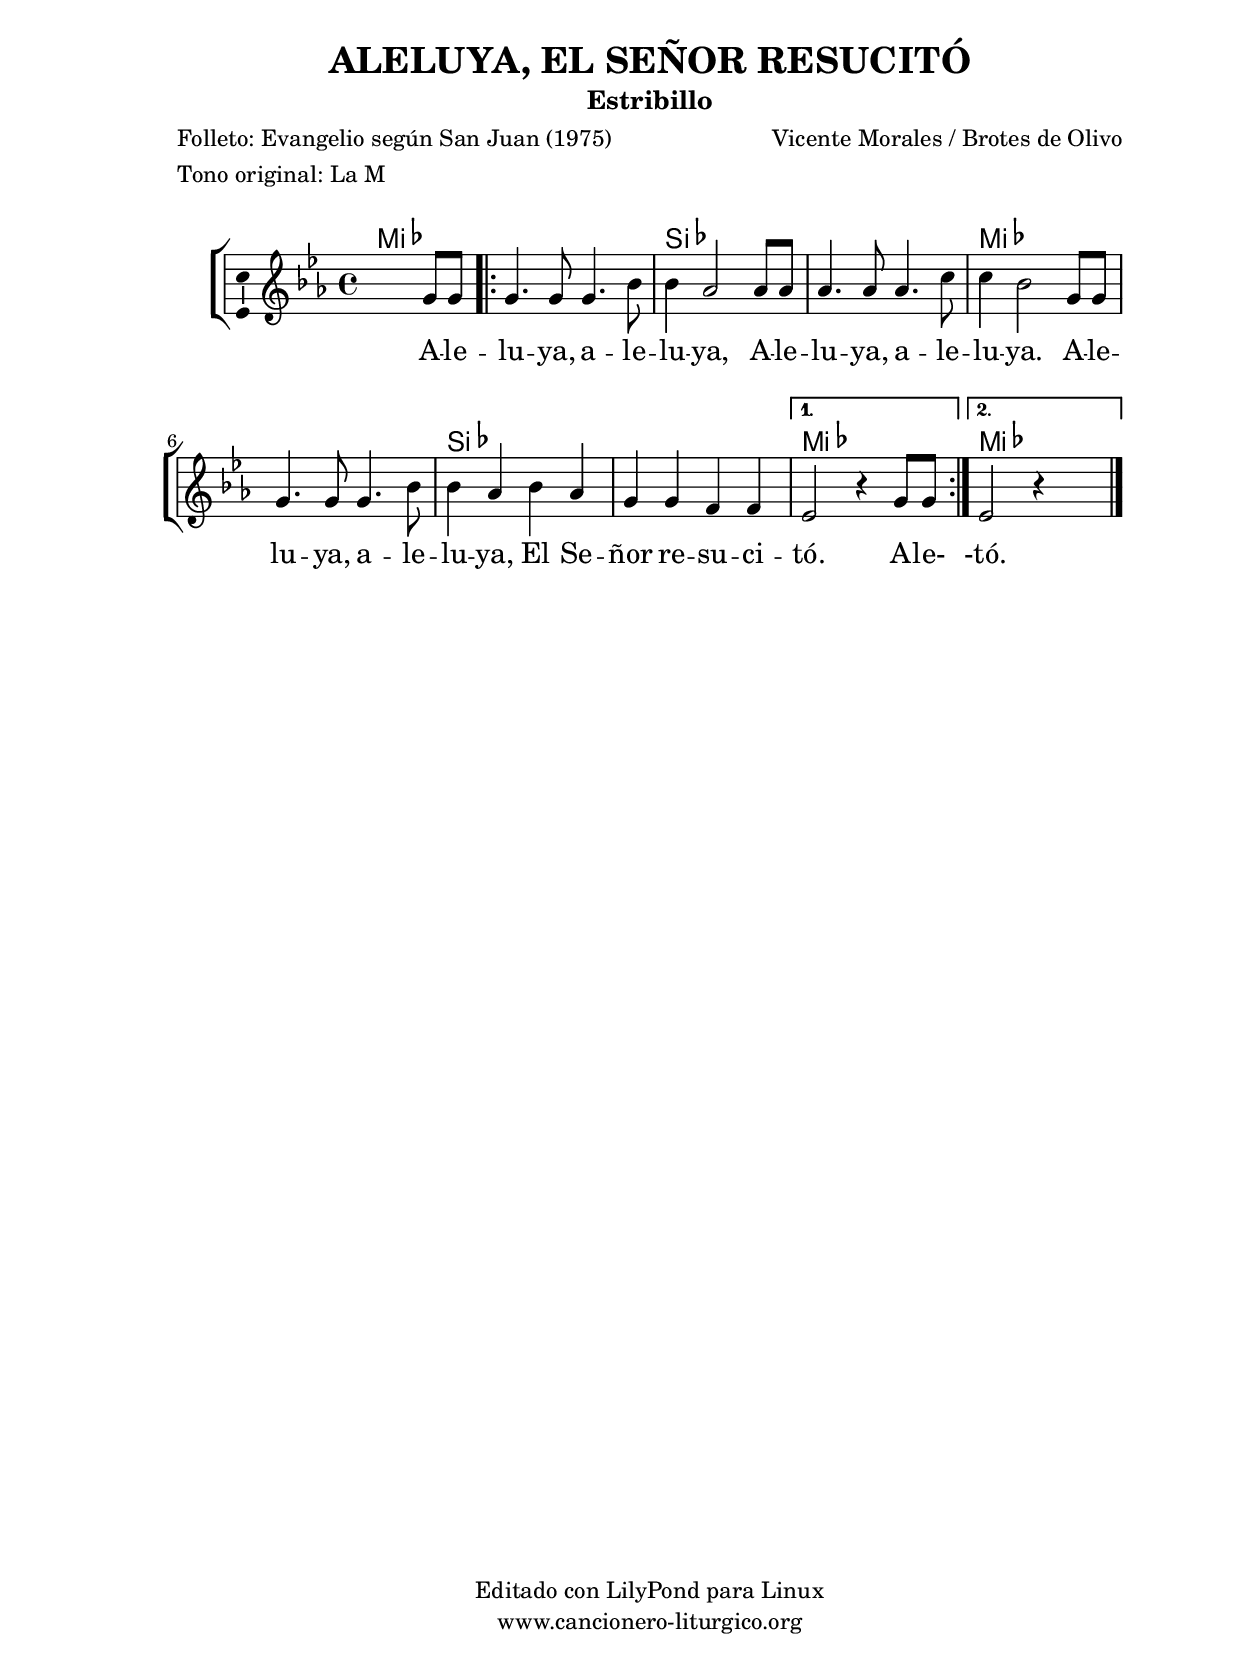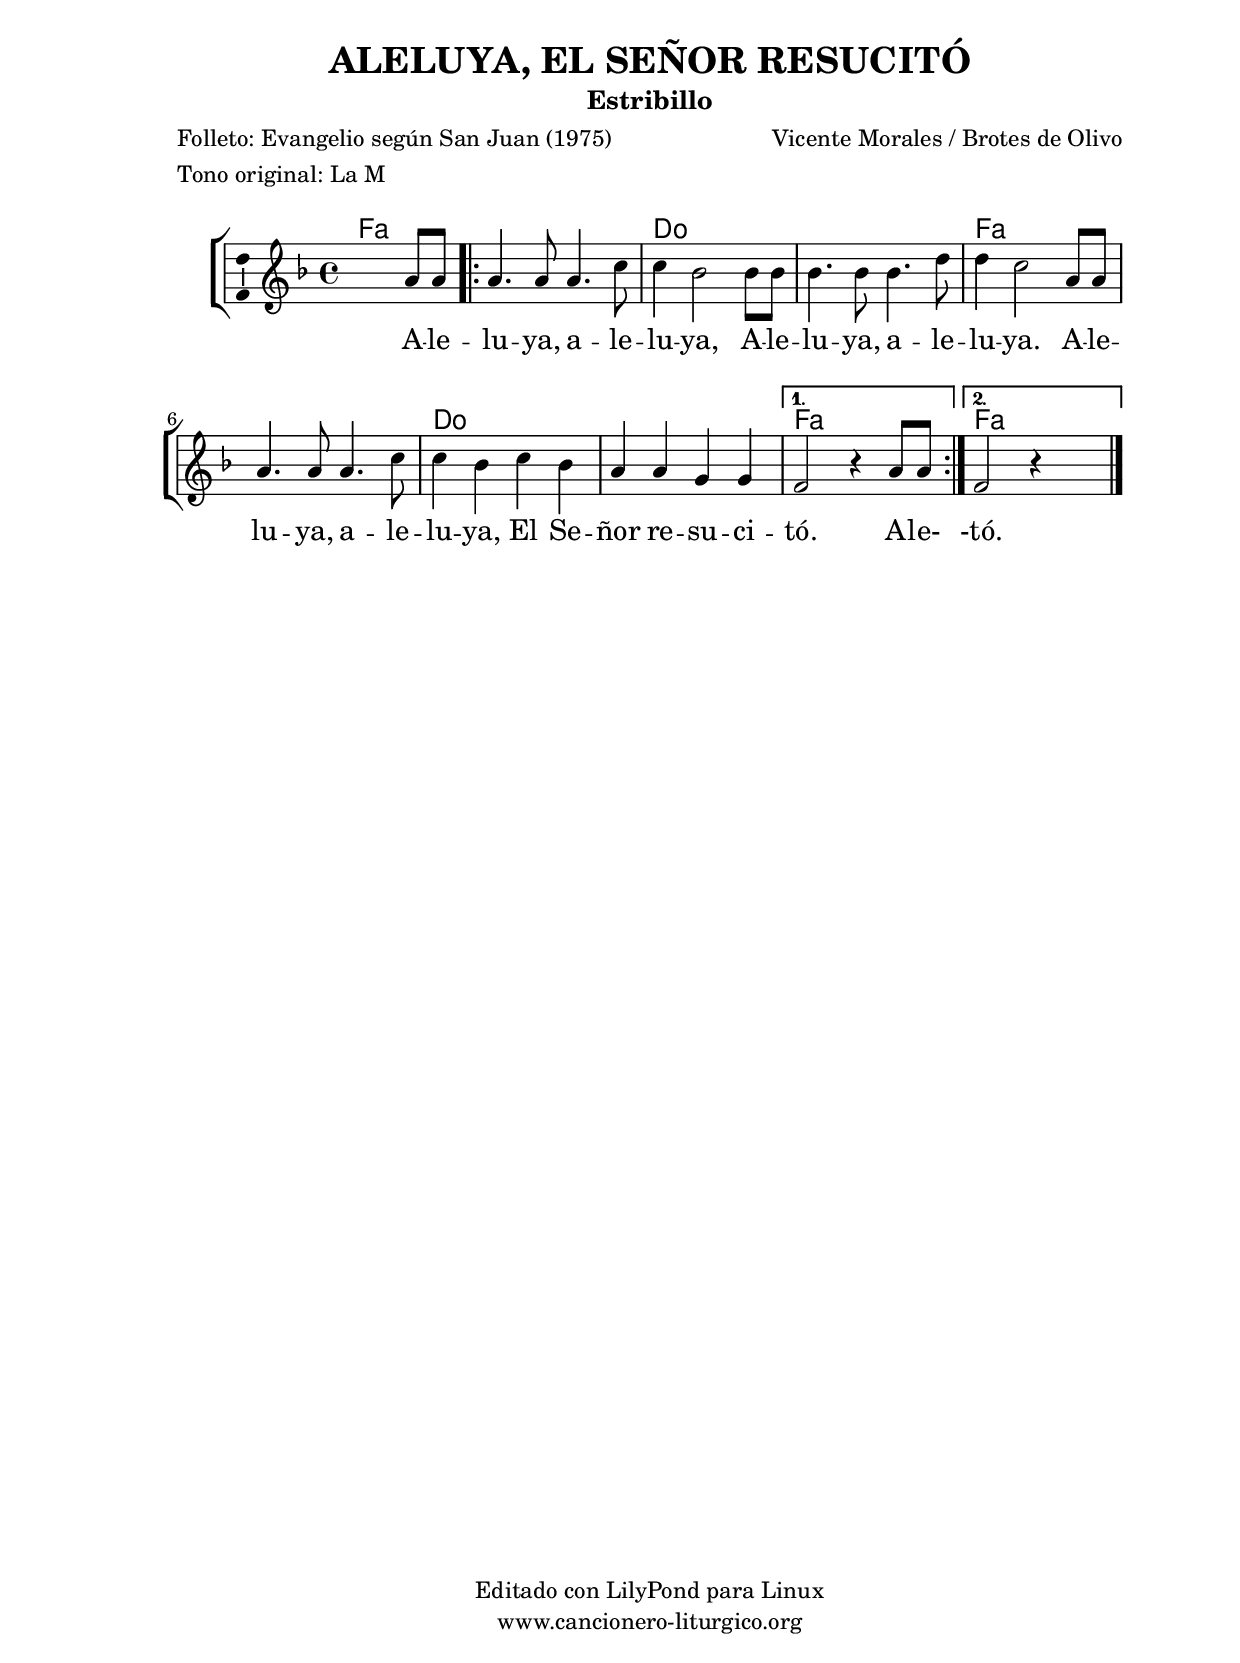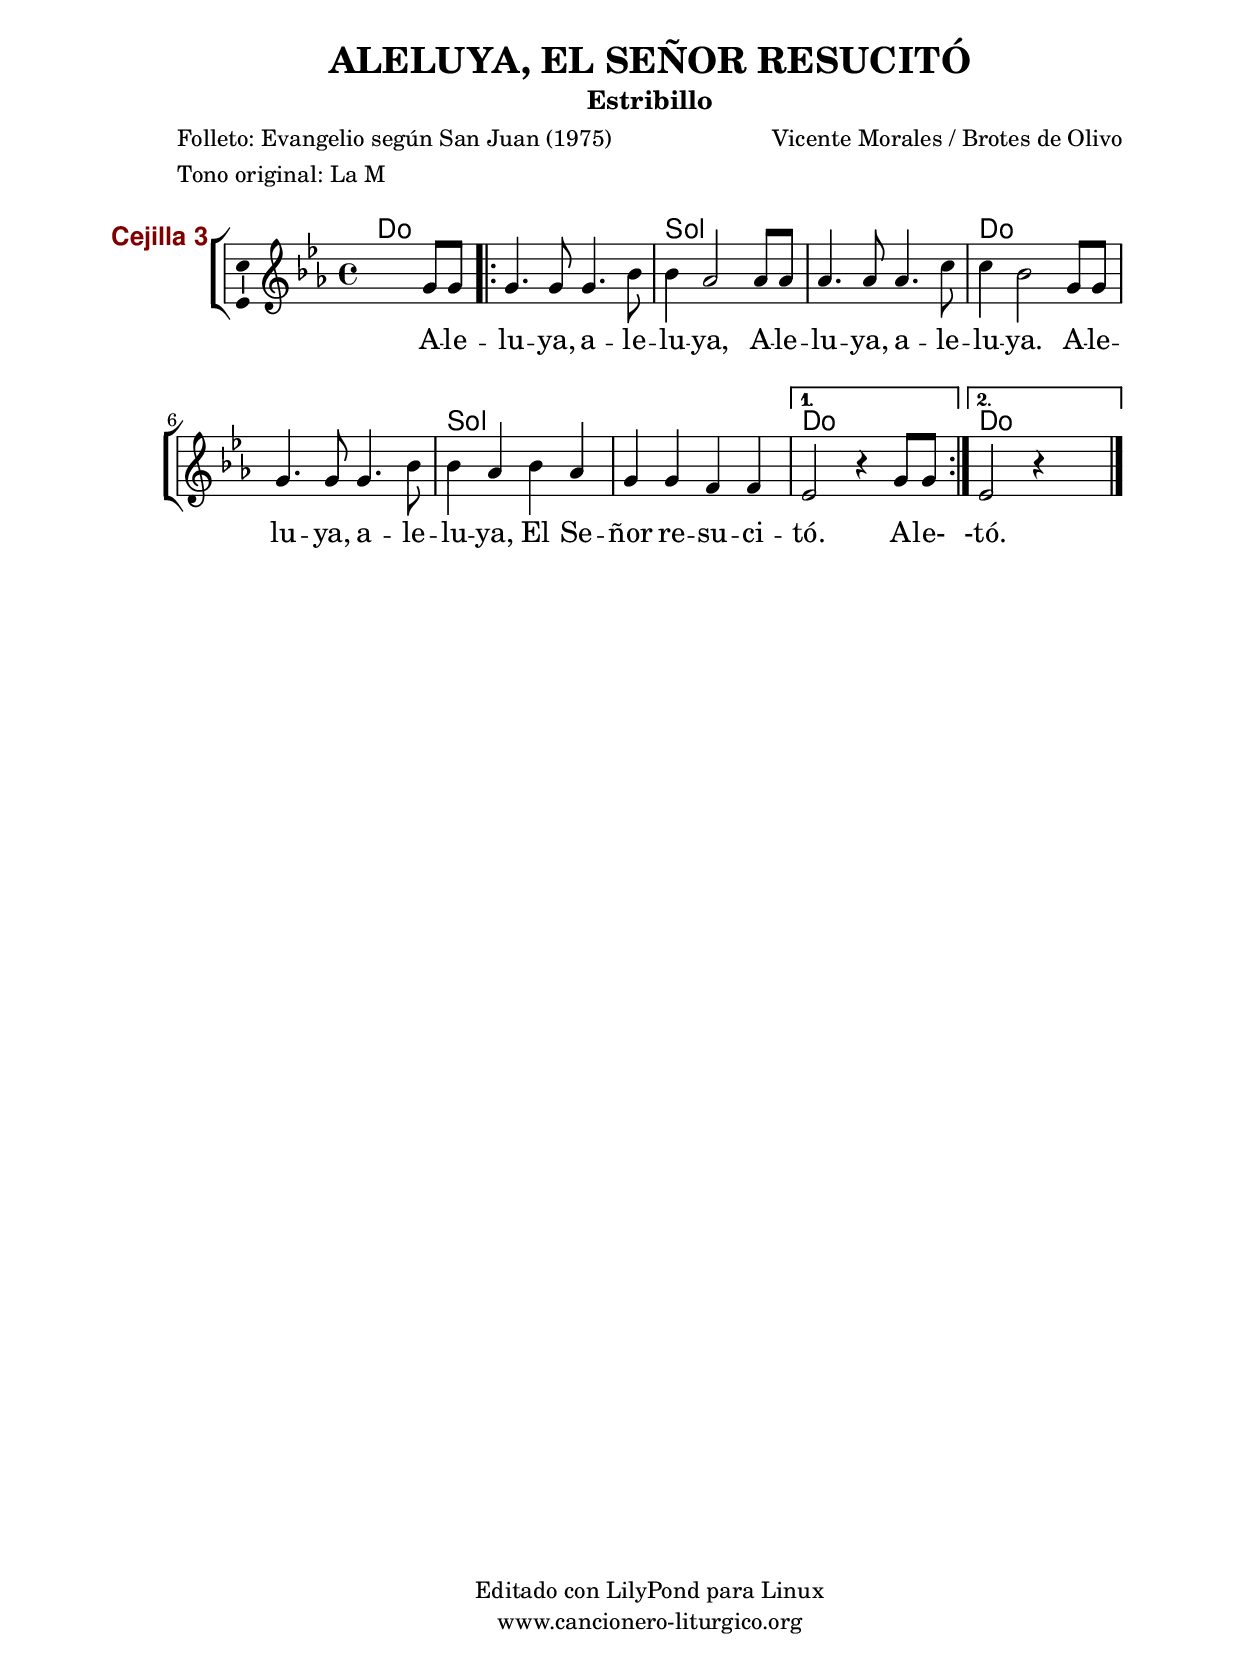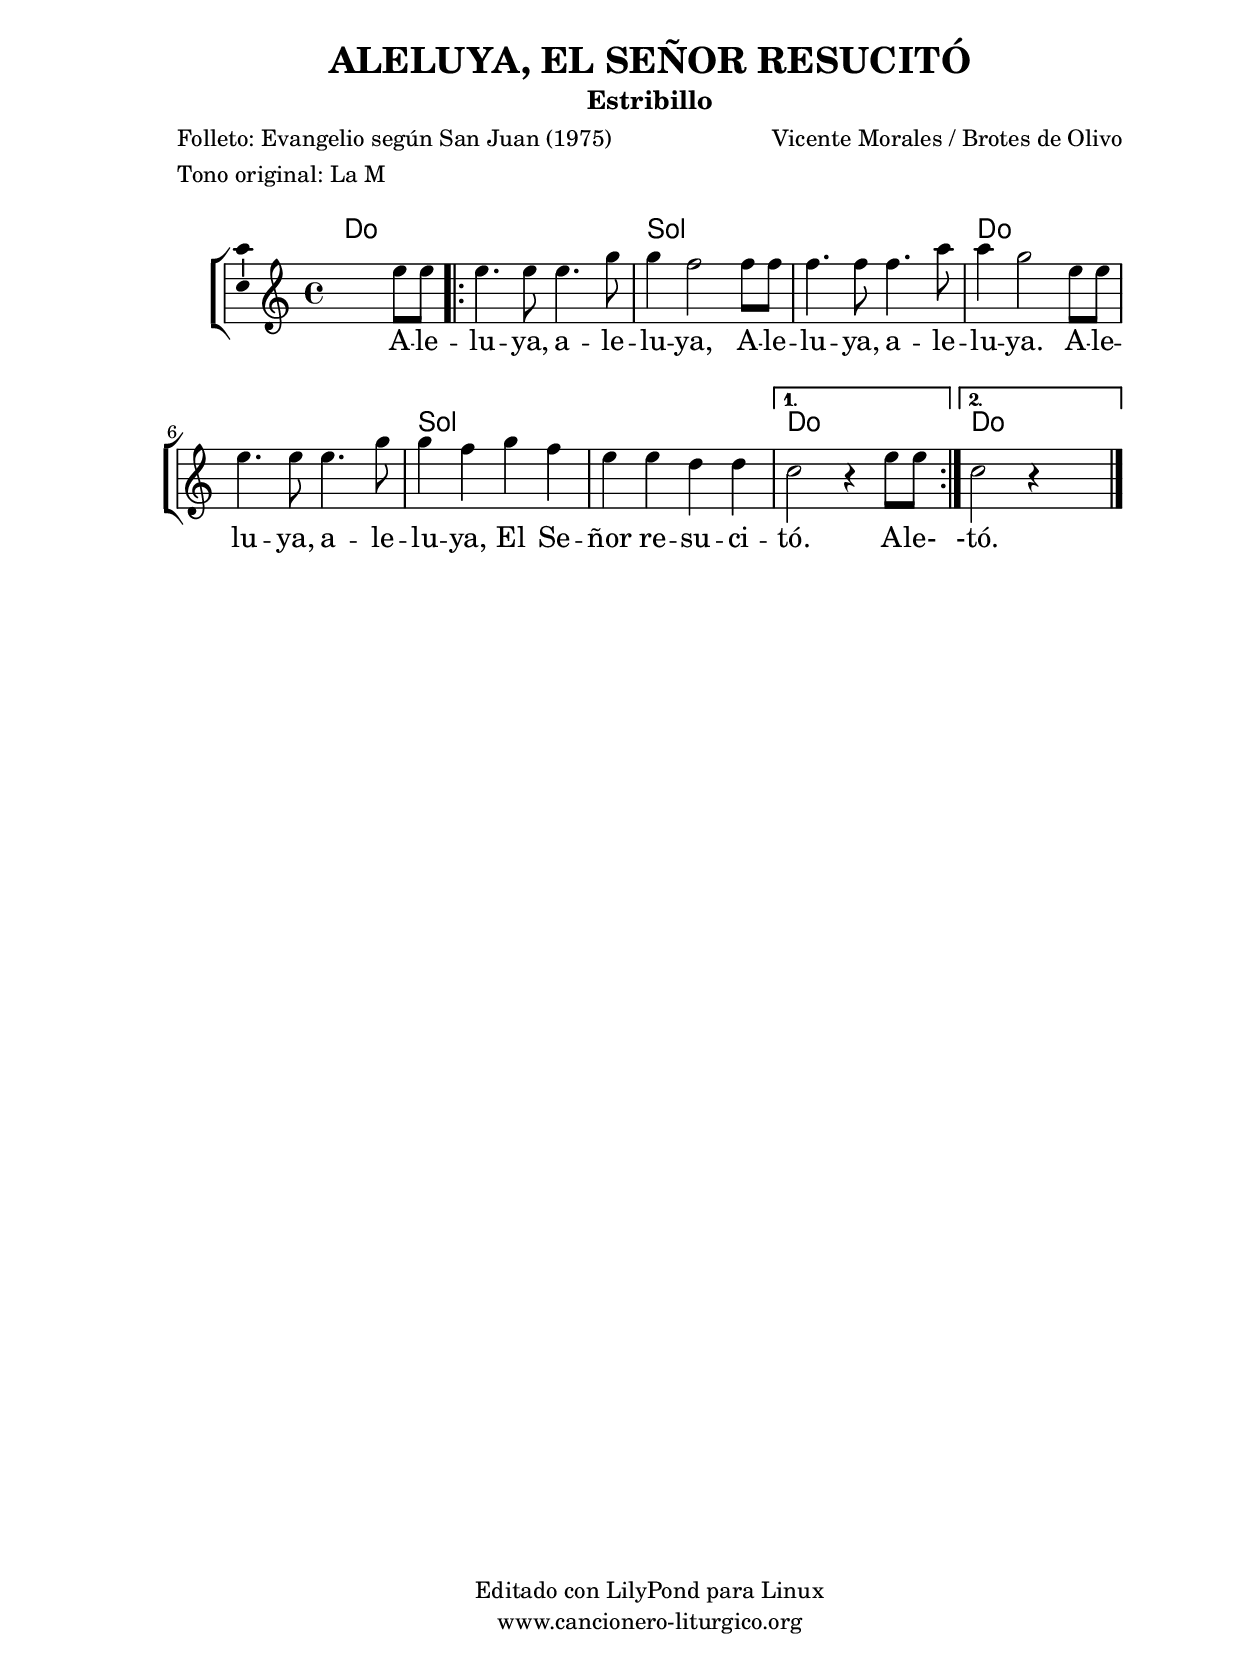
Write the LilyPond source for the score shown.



%versión de lilypond para la que se ha escrito esta partitura:
\version "2.16.0"

	%Tamaño papel
	#(set-default-paper-size "a4")
	%Tamaño partitura
	#(set-global-staff-size 20)
	%No responde al pulsar sobre una nota
	#(ly:set-option 'point-and-click #f)

%parámetros del encabezamiento:
\header {
	title = "ALELUYA, EL SEÑOR RESUCITÓ"
	subtitle = "Estribillo"
	composer = "Vicente Morales / Brotes de Olivo"
	poet = "Folleto: Evangelio según San Juan (1975)"
	meter = "Tono original: La M"
	arranger = ""
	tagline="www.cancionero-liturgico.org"
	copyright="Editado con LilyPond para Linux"
	tiempo = ""
	usos = ""
	letra = ""
	}

%parámetros asociados al papel:
\paper  {
	oddHeaderMarkup = \markup {\fill-line { \on-the-fly #not-first-page \fromproperty #'header:title \on-the-fly #not-first-page \fromproperty #'header:composer }}
	evenHeaderMarkup = \markup {\fill-line { \fromproperty #'header:composer \fromproperty #'header:title }}
	#(set-paper-size "a4")
	print-page-number = ##f
	first-page-number = 1
	print-first-page-number = ##f
%	head-separation = 3.0 \cm
	top-margin = 2.0 \cm
	bottom-margin = 0.5\cm
%%%	bottom-margin = 0.0\cm
	left-margin = 3.0 \cm
	line-width = 16.0 \cm 
	indent = 8\mm
	interscoreline = 2.\mm
	between-system-space = 15\mm
%	para que las partituras no llenen la hoja:
	ragged-bottom = ##t
%	idem para la última hoja:
	ragged-last-bottom = ##f
%	para que las partituras llenen el ancho del papel:
	ragged-last = ##f
	after-title-space = 2.5 \cm
%page-count=1
%system-count=8

	%Flexible Vertical Spacing
%	markup-markup-spacing =
%	#'((basic-distance . 15) (minimum-distance . 15) (padding . 3))
	markup-system-spacing =
	#'((basic-distance . 15) (minimum-distance . 15) (padding . 3))
	system-system-spacing =
	#'((basic-distance . 15) (minimum-distance . 15) (padding . 3))
	score-system-spacing =
	#'((basic-distance . 15) (minimum-distance . 15) (padding . 5))
%	top-system-spacing = % header
%	#'((basic-distance . 8) (minimum-distance . 0) (padding . 0))
%	top-markup-spacing =
%	#'((basic-distance . 20) (minimum-distance . 20) (padding . 0))
	last-bottom-spacing = % footer
	#'((basic-distance . 5) (minimum-distance . 5) (padding . 0))
%	score-markup-spacing =
%	#'((basic-distance . 16) (minimum-distance . 13) (padding . 0))

	}


%parámetros que afectan a toda la partitura:
global =  {
	%clave de sol (G):
	\clef G
	%armadura:
	\transpose a ees
	\key a \major
	\tempo 4=180
	\set Score.tempoHideNote = ##t
	}


acordes = {
	\italianChords
	\chordmode {
	\transpose a ees
{

a1
\repeat volta 2 {
a1 e s a s e s
}
\alternative{
{
a1
}
{
a1

}
}

	}
	}
}


melodia = 
	\transpose a ees
{
	\relative c''{

	\time 4/4

\phrasingSlurDashed

s2 s4 cis8 cis

\repeat volta 2 {
cis4. cis8 cis4. e8
e4 d2 d8 d
d4. d8 d4. fis8
fis4 e2 cis8 cis
cis4. cis8 cis4. e8
e4 d4 e d
cis cis b b
}

\alternative{
{
a2 r4 cis8 cis
}
{
a2 r4 s4
}
}

	\bar "|."
	}
	}


texto = \lyricmode {
A -- le -- lu -- ya, a -- le -- lu -- ya,
A -- le -- lu -- ya, a -- le -- lu -- ya.
A -- le -- lu -- ya, a -- le -- lu -- ya,
El Se -- ñor re -- su -- ci -- tó.
A -- le- -tó.

	}


acordesStaff = \context ChordNames = acordesStaff <<
	\set chordChanges = ##t
	\acordes
	>>


%%%%%%%%%%%%%%%%%%%%%%%%%%%%%%%%%%% CEJILLA %%%%%%%%%%%%%%%%%%%%%%%%%%%%%%%%%%%
acordescejilla = {
%%%	\override ChordNames.ChordName #'font-size = #-1
%%%	\override ChordNames.ChordName #'font-series = #'bold
	\transpose ees c {
		\acordes
		}
	}

acordescejillaStaff = \context ChordNames = acordescejillaStaff <<
	\set Staff.instrumentName = \markup \with-color #darkred \larger \bold \sans "Cejilla 3"
	\set chordChanges = ##t
	\acordescejilla
	>>
%%%%%%%%%%%%%%%%%%%%%%%%%%%%%%%%%%% CEJILLA %%%%%%%%%%%%%%%%%%%%%%%%%%%%%%%%%%%


vozStaff = \context Voice = vozStaff
\with {\consists "Ambitus_engraver"}
<<
%	\set Staff.instrumentName = ""
%	\set Staff.shortInstrumentName = ""
%	\set Staff.midiInstrument = #"clarinet"
%	\set Staff.midiInstrument = #"cello"
	\set Staff.midiInstrument = #"flute"
%	\set Staff.midiInstrument = #"electric guitar (jazz)"
%	\set Staff.midiInstrument = #"english horn"
%	\set Staff.midiInstrument = #"violin"
%	\set Staff.midiInstrument = #"glockenspiel"
	\set Staff.midiMinimumVolume = #0.7
	\set Staff.midiMaximumVolume = #0.9
	\global
	\melodia
	>>


textoStaff = \context Lyrics = textoStaff <<
	\lyricsto vozStaff \texto
	>>


\book {
	\score {
		\context ChoirStaff {
			\override StaffGroup.SystemStartBracket #'collapse-height = #1
			\override Score.SystemStartBar #'collapse-height = #1
			<<
			\acordesStaff
			\vozStaff
			\textoStaff
			>>
			}
		\layout {
	    		\context {
				\Lyrics
				\override LyricText #'font-size = #2
				}
	   		 \context {
				\Score
				\override StaffSymbol #'staff-space = #(magstep +3)
				}
			}
		}
	\score {
		\unfoldRepeats
		\context ChoirStaff {
			<<
			\acordesStaff
			\vozStaff
			>>
			}
		\midi {
	  		\context {
	  			\Score
				tempoWholesPerMinute = #(ly:make-moment 70 4)
				}
			}
		}
	}


%Partitura para guitarra
#(define output-suffix "G")
\book {
	\score {
		\context ChoirStaff {
			\override StaffGroup.SystemStartBracket #'collapse-height = #1
			\override Score.SystemStartBar #'collapse-height = #1
			<<
			\acordescejillaStaff
			\vozStaff
			\textoStaff
			>>
			}
		\layout {
%%%%%%%%%%%%%%%%%%%%%%%%%%%%%%%%%%% CEJILLA %%%%%%%%%%%%%%%%%%%%%%%%%%%%%%%%%%%
			\context {
				\ChordNames \consists Instrument_name_engraver
				}
%%%%%%%%%%%%%%%%%%%%%%%%%%%%%%%%%%% CEJILLA %%%%%%%%%%%%%%%%%%%%%%%%%%%%%%%%%%%
	    		\context {
				\Lyrics
				\override LyricText #'font-size = #2
				}
	   		 \context {
				\Score
				\override StaffSymbol #'staff-space = #(magstep +3)
				}
			}
		}
	}


#(define output-suffix "C")
\book {
	\score {
		\context ChoirStaff {
			\override StaffGroup.SystemStartBracket #'collapse-height = #1
			\override Score.SystemStartBar #'collapse-height = #1
\transpose c d
			<<
			\acordesStaff
			\vozStaff
			\textoStaff
			>>
			}
		\layout {
	    		\context {
				\Lyrics
				\override LyricText #'font-size = #2
				}
	   		 \context {
				\Score
				\override StaffSymbol #'staff-space = #(magstep +3)
				}
			}
		}
	}


#(define output-suffix "S")
\book {
	\score {
		\context ChoirStaff {
			\override StaffGroup.SystemStartBracket #'collapse-height = #1
			\override Score.SystemStartBar #'collapse-height = #1
\transpose c a
			<<
			\acordesStaff
			\vozStaff
			\textoStaff
			>>
			}
		\layout {
	    		\context {
				\Lyrics
				\override LyricText #'font-size = #2
				}
	   		 \context {
				\Score
				\override StaffSymbol #'staff-space = #(magstep +3)
				}
			}
		}
	}


